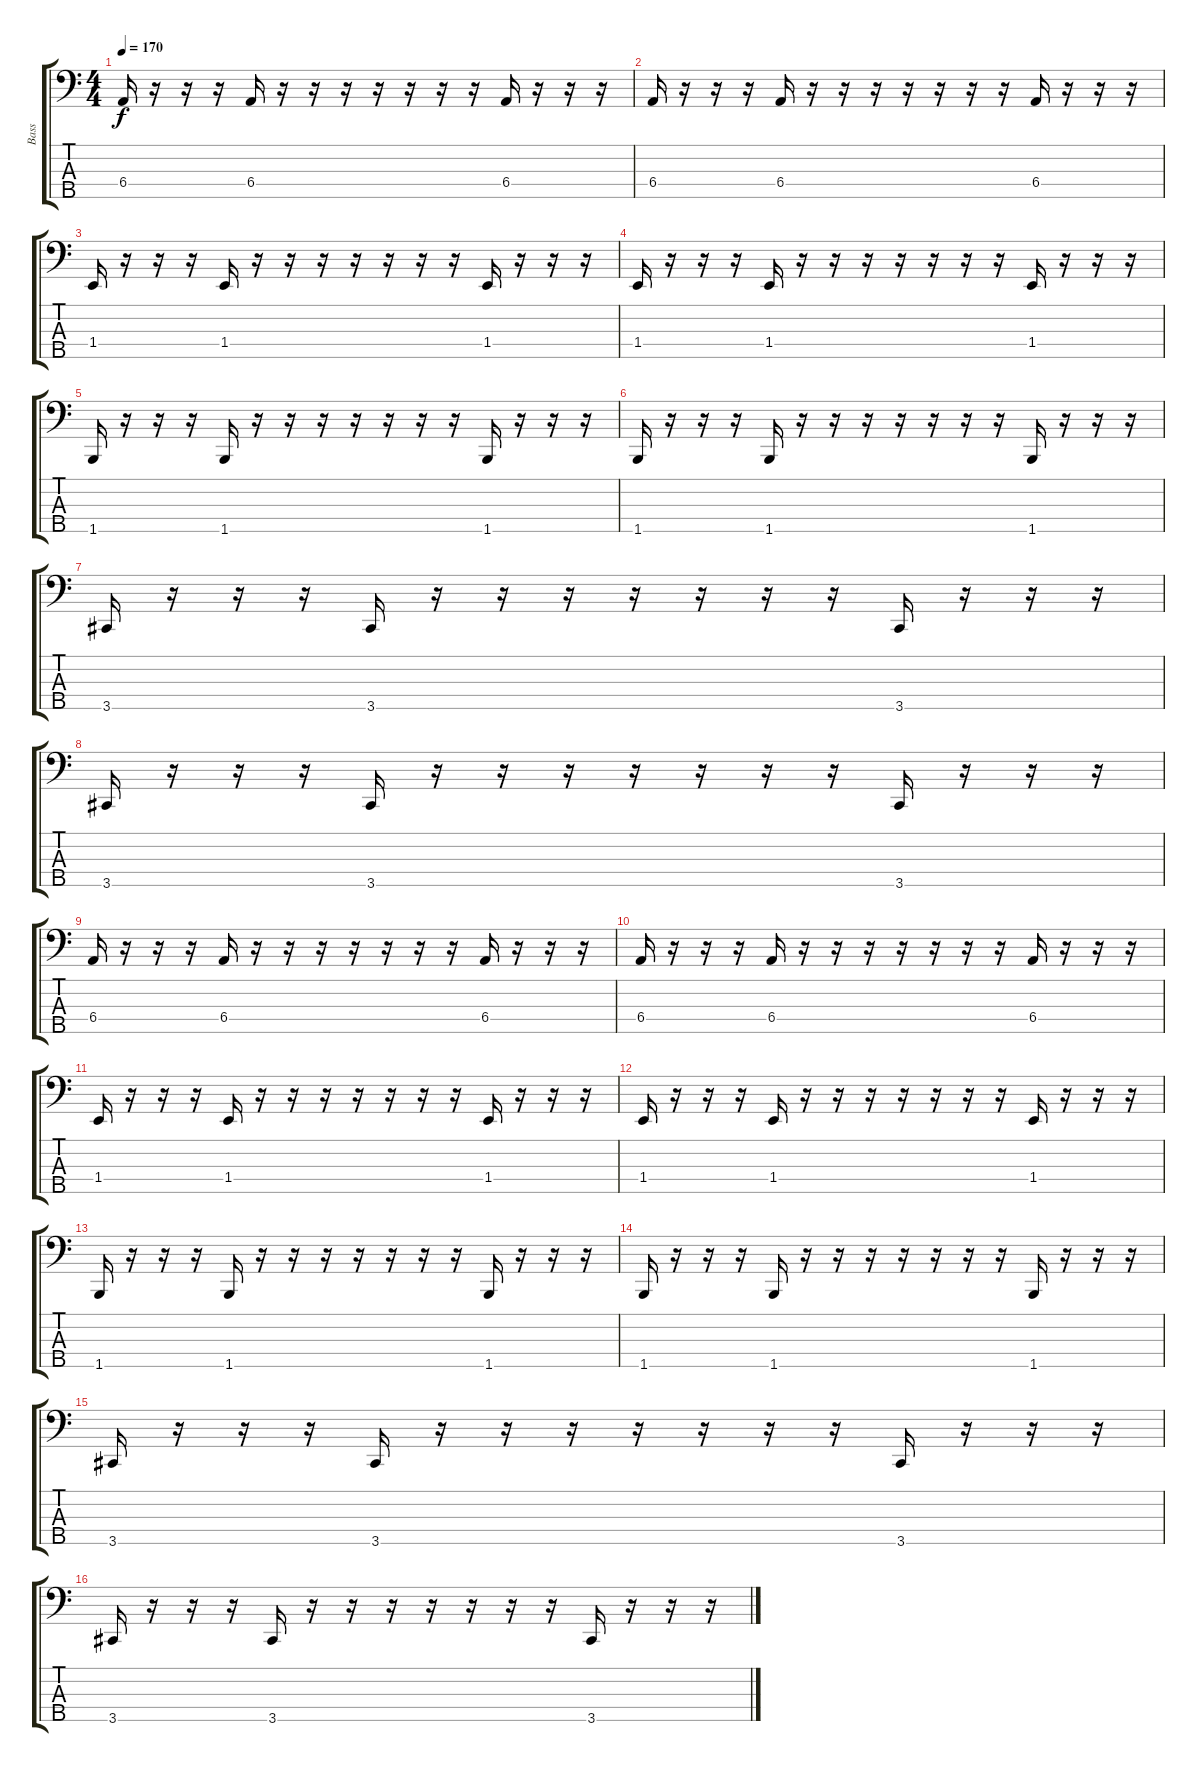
\track ("Bass" "Bass") {instrument electricbassfinger}
\staff {score tabs}
\tuning (Gb2 Db2 Ab1 Eb1 Bb0) {hide}
\ts (4 4)
\tempo 170
\clef f4
\ks c
6.4.16{dy f} r.16 r.16 r.16 6.4.16 r.16 r.16 r.16 r.16 r.16 r.16 r.16 6.4.16 r.16 r.16 r.16 |
6.4.16 r.16 r.16 r.16 6.4.16 r.16 r.16 r.16 r.16 r.16 r.16 r.16 6.4.16 r.16 r.16 r.16 |
1.4.16 r.16 r.16 r.16 1.4.16 r.16 r.16 r.16 r.16 r.16 r.16 r.16 1.4.16 r.16 r.16 r.16 |
1.4.16 r.16 r.16 r.16 1.4.16 r.16 r.16 r.16 r.16 r.16 r.16 r.16 1.4.16 r.16 r.16 r.16 |
1.5.16 r.16 r.16 r.16 1.5.16 r.16 r.16 r.16 r.16 r.16 r.16 r.16 1.5.16 r.16 r.16 r.16 |
1.5.16 r.16 r.16 r.16 1.5.16 r.16 r.16 r.16 r.16 r.16 r.16 r.16 1.5.16 r.16 r.16 r.16 |
3.5.16 r.16 r.16 r.16 3.5.16 r.16 r.16 r.16 r.16 r.16 r.16 r.16 3.5.16 r.16 r.16 r.16 |
3.5.16 r.16 r.16 r.16 3.5.16 r.16 r.16 r.16 r.16 r.16 r.16 r.16 3.5.16 r.16 r.16 r.16 |
6.4.16 r.16 r.16 r.16 6.4.16 r.16 r.16 r.16 r.16 r.16 r.16 r.16 6.4.16 r.16 r.16 r.16 |
6.4.16 r.16 r.16 r.16 6.4.16 r.16 r.16 r.16 r.16 r.16 r.16 r.16 6.4.16 r.16 r.16 r.16 |
1.4.16 r.16 r.16 r.16 1.4.16 r.16 r.16 r.16 r.16 r.16 r.16 r.16 1.4.16 r.16 r.16 r.16 |
1.4.16 r.16 r.16 r.16 1.4.16 r.16 r.16 r.16 r.16 r.16 r.16 r.16 1.4.16 r.16 r.16 r.16 |
1.5.16 r.16 r.16 r.16 1.5.16 r.16 r.16 r.16 r.16 r.16 r.16 r.16 1.5.16 r.16 r.16 r.16 |
1.5.16 r.16 r.16 r.16 1.5.16 r.16 r.16 r.16 r.16 r.16 r.16 r.16 1.5.16 r.16 r.16 r.16 |
3.5.16 r.16 r.16 r.16 3.5.16 r.16 r.16 r.16 r.16 r.16 r.16 r.16 3.5.16 r.16 r.16 r.16 |
3.5.16 r.16 r.16 r.16 3.5.16 r.16 r.16 r.16 r.16 r.16 r.16 r.16 3.5.16 r.16 r.16 r.16
